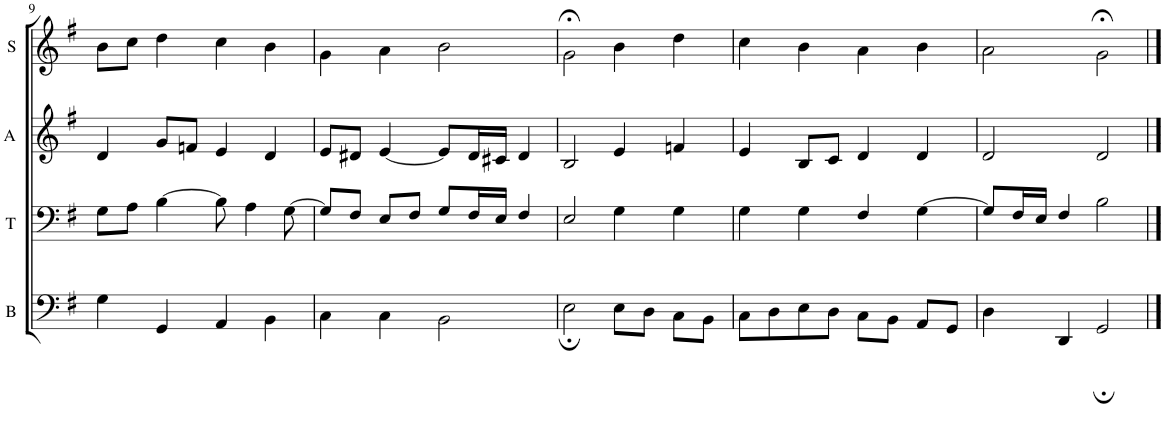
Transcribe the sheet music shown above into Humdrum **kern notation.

**kern	**kern	**kern	**kern
*part4	*part3	*part2	*part1
*staff4	*staff3	*staff2	*staff1
*I"B	*I"T	*I"A	*I"S
*I'B	*I'T	*I'A	*I'S
!!LO:PB:g=z
*clefF4	*clefF4	*clefG2	*clefG2
*k[f#]	*k[f#]	*k[f#]	*k[f#]
*M4/4	*M4/4	*M4/4	*M4/4
=9	=9	=9	=9
4G\	8G\L	4d/	8b\L
.	8A\J	.	8cc\J
4GG/	[4B\	8g/L	4dd\
.	.	8fn/J	.
4AA/	8B\]	4e/	4cc\
.	4A\	.	.
4BB\	.	4d/	4b\
.	[8G\	.	.
=10	=10	=10	=10
4C\	8G/L]	8e/L	4g\
.	8F#/J	8d#X/J	.
4C\	8E/L	[4e/	4a\
.	8F#/J	.	.
2BB\	8G/L	8e/L]	2b\
.	16F#/L	16d#/L	.
.	16E/JJ	16c#X/JJ	.
.	4F#/	4d#/	.
=11	=11	=11	=11
2E;\	2E/	2B/	2g;<\
8E\L	4G\	4e/	4b\
8D\J	.	.	.
8C\L	4G\	4fn/	4dd\
8BB\J	.	.	.
=12	=12	=12	=12
8C\L	4G\	4e/	4cc\
8D\	.	.	.
8E\	4G\	8B/L	4b\
8D\J	.	8c/J	.
8C\L	4F#/	4d/	4a\
8BB\J	.	.	.
8AA/L	[4G\	4d/	4b\
8GG/J	.	.	.
=13	=13	=13	=13
4D\	8G/L]	2d/	2a\
.	16F#/L	.	.
.	16E/JJ	.	.
4DD/	4F#/	.	.
2GG;/	2B\	2d/	2g;<\
==	==	==	==
*-	*-	*-	*-
